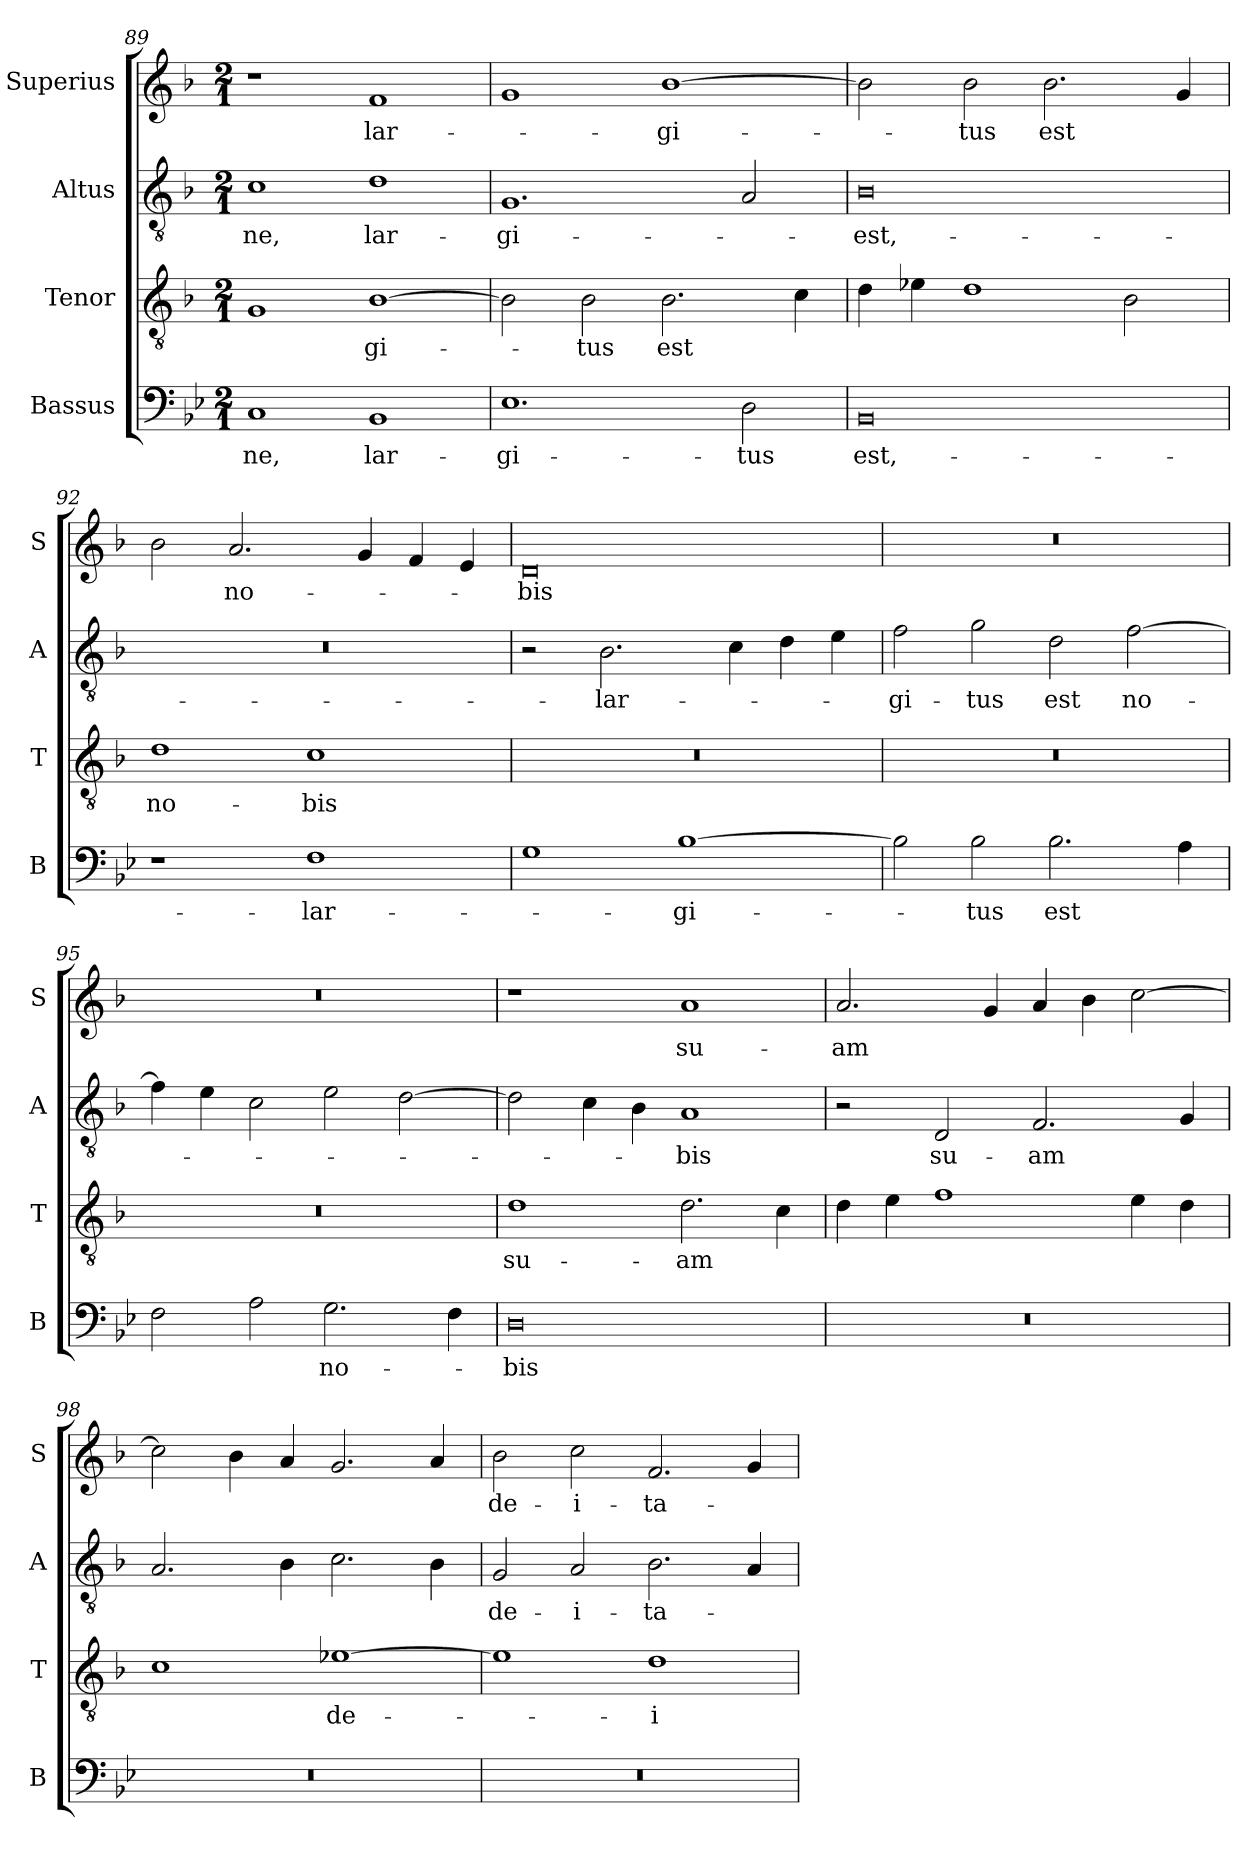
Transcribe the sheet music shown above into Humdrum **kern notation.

**kern	**text	**kern	**text	**kern	**text	**kern	**text
*part4	*part4	*part3	*part3	*part2	*part2	*part1	*part1
*staff4	*staff4	*staff3	*staff3	*staff2	*staff2	*staff1	*staff1
*I"Bassus	*	*I"Tenor	*	*I"Altus	*	*I"Superius	*
*I'B	*	*I'T	*	*I'A	*	*I'S	*
*clefF4	*	*clefGv2	*	*clefGv2	*	*clefG2	*
*k[b-e-]	*	*k[b-]	*	*k[b-]	*	*k[b-]	*
*M2/1	*	*M2/1	*	*M2/1	*	*M2/1	*
=89	=89	=89	=89	=89	=89	=89	=89
1C	-ne,	1G	.	1c	-ne,	1r	.
1BB-	lar-	[1B-	-gi-	1d	lar-	1f	lar-
=90	=90	=90	=90	=90	=90	=90	=90
1.E-	-gi-	2B-]	.	1.G	-gi-	1g	.
.	.	2B-	-tus	.	.	.	.
.	.	2.B-	est	.	.	[1b-	-gi-
2D	-tus	.	.	2A	.	.	.
.	.	4c	.	.	.	.	.
=91	=91	=91	=91	=91	=91	=91	=91
0BB-	est,-	4d	.	0B-	-est,-	2b-]	.
.	.	4e-X	.	.	.	.	.
.	.	1d	.	.	.	2b-	-tus
.	.	.	.	.	.	2.b-	est
.	.	2B-	.	.	.	.	.
.	.	.	.	.	.	4g	.
=92	=92	=92	=92	=92	=92	=92	=92
1r	.	1d	no-	0r	.	2b-	.
.	.	.	.	.	.	2.a	no-
1F	-lar-	1c	-bis	.	.	.	.
.	.	.	.	.	.	4g	.
.	.	.	.	.	.	4f	.
.	.	.	.	.	.	4e	.
=93	=93	=93	=93	=93	=93	=93	=93
1G	.	0r	.	2r	.	0d	-bis
.	.	.	.	2.B-	-lar-	.	.
[1B-	-gi-	.	.	.	.	.	.
.	.	.	.	4c	.	.	.
.	.	.	.	4d	.	.	.
.	.	.	.	4e	.	.	.
=94	=94	=94	=94	=94	=94	=94	=94
2B-]	.	0r	.	2f	-gi-	0r	.
2B-	-tus	.	.	2g	-tus	.	.
2.B-	est	.	.	2d	est	.	.
.	.	.	.	[2f	no-	.	.
4A	.	.	.	.	.	.	.
=95	=95	=95	=95	=95	=95	=95	=95
2F	.	0r	.	4f]	.	0r	.
.	.	.	.	4e	.	.	.
2A	.	.	.	2c	.	.	.
2.G	no-	.	.	2e	.	.	.
.	.	.	.	[2d	.	.	.
4F	.	.	.	.	.	.	.
=96	=96	=96	=96	=96	=96	=96	=96
0D	-bis	1d	su-	2d]	.	1r	.
.	.	.	.	4c	.	.	.
.	.	.	.	4B-	.	.	.
.	.	2.d	-am	1A	-bis	1a	su-
.	.	4c	.	.	.	.	.
=97	=97	=97	=97	=97	=97	=97	=97
0r	.	4d	.	2r	.	2.a	-am
.	.	4e	.	.	.	.	.
.	.	1f	.	2D	su-	.	.
.	.	.	.	.	.	4g	.
.	.	.	.	2.F	-am	4a	.
.	.	.	.	.	.	4b-	.
.	.	4e	.	.	.	[2cc	.
.	.	4d	.	4G	.	.	.
=98	=98	=98	=98	=98	=98	=98	=98
0r	.	1c	.	2.A	.	2cc]	.
.	.	.	.	.	.	4b-	.
.	.	.	.	4B-	.	4a	.
.	.	[1e-X	de-	2.c	.	2.g	.
.	.	.	.	4B-	.	4a	.
=99	=99	=99	=99	=99	=99	=99	=99
0r	.	1e-]	.	2G	de-	2b-	de-
.	.	.	.	2A	-i-	2cc	-i-
.	.	1d	-i-	2.B-	-ta-	2.f	-ta-
.	.	.	.	4A	.	4g	.
=	=	=	=	=	=	=	=
*-	*-	*-	*-	*-	*-	*-	*-
